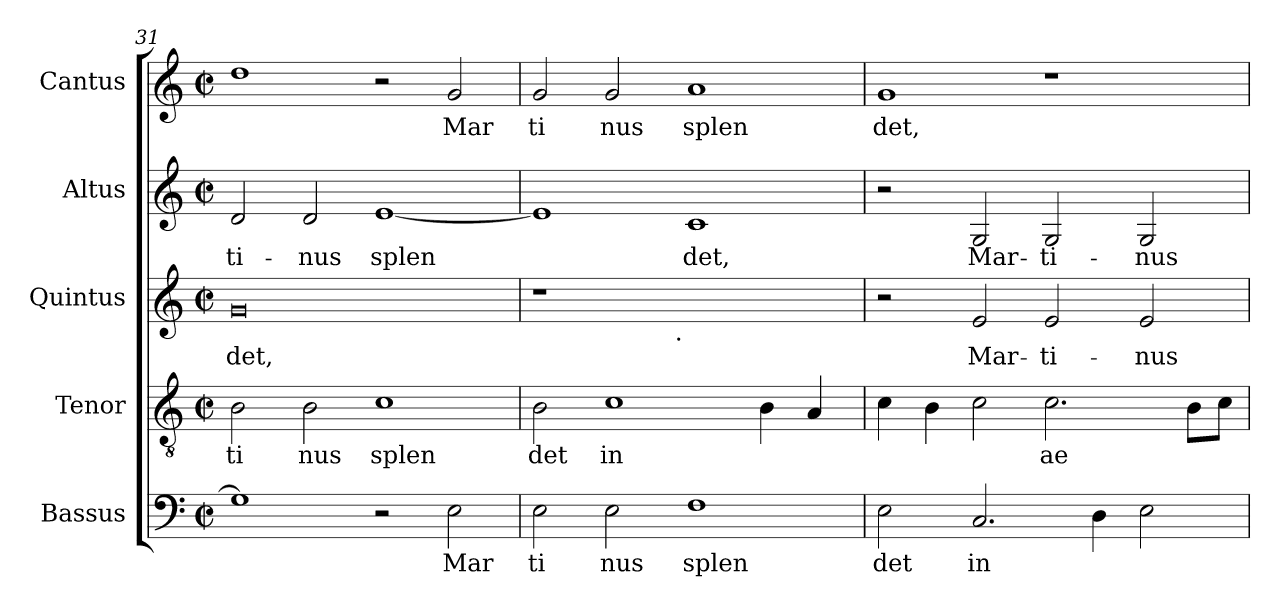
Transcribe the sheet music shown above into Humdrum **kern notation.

**kern	**text	**kern	**text	**kern	**text	**kern	**text	**kern	**text
*part5	*part5	*part4	*part4	*part3	*part3	*part2	*part2	*part1	*part1
*staff5	*staff5	*staff4	*staff4	*staff3	*staff3	*staff2	*staff2	*staff1	*staff1
*I"Bassus	*	*I"Tenor	*	*I"Quintus	*	*I"Altus	*	*I"Cantus	*
*clefF4	*	*clefGv2	*	*clefG2	*	*clefG2	*	*clefG2	*
*k[]	*	*k[]	*	*k[]	*	*k[]	*	*k[]	*
*C:	*	*C:	*	*C:	*	*C:	*	*C:	*
*M2/2	*	*M2/2	*	*M2/2	*	*M2/2	*	*M2/2	*
*met(c|)	*	*met(c|)	*	*met(c|)	*	*met(c|)	*	*met(c|)	*
=31	=31	=31	=31	=31	=31	=31	=31	=31	=31
!	!LO:LY:b:cj	!	!LO:LY:b:cj	!	!LO:LY:b:cj	!	!LO:LY:b:cj	!	!LO:LY:b:cj
1G]	.	2B\	ti	0g	det,	2d/	-ti-	1dd	.
!	!	!	!LO:LY:b:cj	!	!	!	!LO:LY:b:cj	!	!
.	.	2B\	nus	.	.	2d/	-nus	.	.
!	!	!	!LO:LY:b:cj	!	!	!	!LO:LY:b:cj	!	!
2r	.	1c	splen	.	.	[<1e	splen-	2r	.
!	!LO:LY:b:cj	!	!	!	!	!	!	!	!LO:LY:b:cj
2E\	Mar	.	.	.	.	.	.	2g/	Mar
=32	=32	=32	=32	=32	=32	=32	=32	=32	=32
!	!LO:LY:b:cj	!	!LO:LY:b:cj	!	!	!	!LO:LY:b:cj	!	!LO:LY:b:cj
*	*	*	*	*^	*	*	*	*	*
2E\	ti	2B\	det	1r	2ryy	.	1e]	--	2g/	ti
!	!LO:LY:b:cj	!	!LO:LY:b:cj	!	!	!	!	!	!	!LO:LY:b:cj
2E\	nus	1c	in	.	4...ryy	.	.	.	2g/	nus
!	!	!	!	!	!LO:TX:b:t=.	!	!	!	!	!
.	.	.	.	.	1ryy	.	.	.	.	.
!	!LO:LY:b:cj	!	!	!	!	!	!	!LO:LY:b:cj	!	!LO:LY:b:cj
1F	splen	.	.	1ryy	.	.	1c	-det,	1a	splen
!	!	!	!LO:LY:b:cj	!	!	!	!	!	!	!
.	.	4B\	.	.	.	.	.	.	.	.
!	!	!	!LO:LY:b:cj	!	!	!	!	!	!	!
.	.	4A/	.	.	.	.	.	.	.	.
.	.	.	.	.	32ryy	.	.	.	.	.
=33	=33	=33	=33	=33	=33	=33	=33	=33	=33	=33
!	!LO:LY:b:cj	!	!LO:LY:b:cj	!	!	!	!	!	!	!LO:LY:b:cj
*	*	*	*	*v	*v	*	*	*	*	*
2E\	det	4c\	.	2r	.	2r	.	1g	det,
!	!	!	!LO:LY:b:cj	!	!	!	!	!	!
.	.	4B\	.	.	.	.	.	.	.
!	!LO:LY:b:cj	!	!LO:LY:b:cj	!	!LO:LY:b:cj	!	!LO:LY:b:cj	!	!
2.C/	in	2c\	.	2e/	Mar-	2G/	Mar-	.	.
!	!	!	!LO:LY:b:cj	!	!LO:LY:b:cj	!	!LO:LY:b:cj	!	!
.	.	2.c\	ae	2e/	-ti-	2G/	-ti-	1r	.
!	!LO:LY:b:cj	!	!	!	!	!	!	!	!
4D\	.	.	.	.	.	.	.	.	.
!	!LO:LY:b:cj	!	!	!	!LO:LY:b:cj	!	!LO:LY:b:cj	!	!
2E\	.	.	.	2e/	-nus	2G/	-nus	.	.
!	!	!	!LO:LY:b:cj	!	!	!	!	!	!
.	.	8B\L	.	.	.	.	.	.	.
!	!	!	!LO:LY:b:cj	!	!	!	!	!	!
.	.	8c\J	.	.	.	.	.	.	.
=	=	=	=	=	=	=	=	=	=
*-	*-	*-	*-	*-	*-	*-	*-	*-	*-
